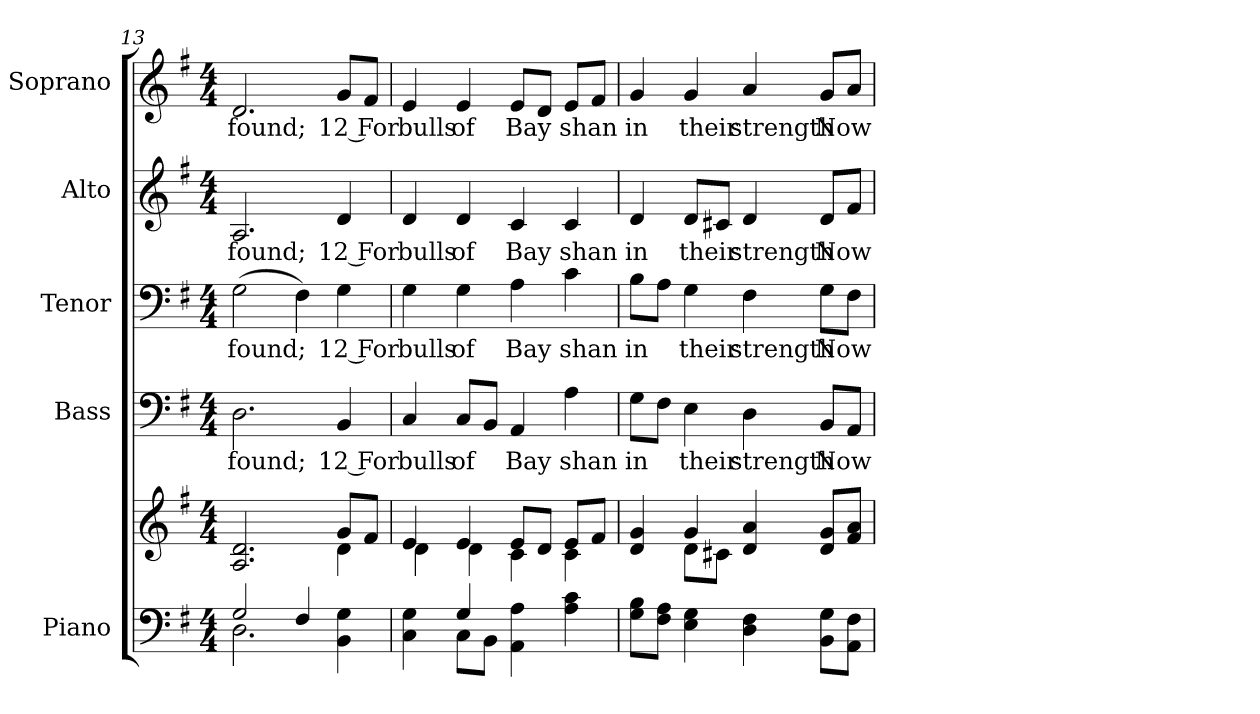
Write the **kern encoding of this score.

**kern	**kern	**kern	**text	**kern	**text	**kern	**text	**kern	**text
*part5	*part5	*part4	*part4	*part3	*part3	*part2	*part2	*part1	*part1
*staff6	*staff5	*staff4	*staff4	*staff3	*staff3	*staff2	*staff2	*staff1	*staff1
*I"Piano	*	*I"Bass	*	*I"Tenor	*	*I"Alto	*	*I"Soprano	*
*I'Pno.	*	*I'B.	*	*I'T.	*	*I'A.	*	*I'S.	*
*clefF4	*clefG2	*clefF4	*	*clefF4	*	*clefG2	*	*clefG2	*
*k[f#]	*k[f#]	*k[f#]	*	*k[f#]	*	*k[f#]	*	*k[f#]	*
*G:	*G:	*G:	*	*G:	*	*G:	*	*G:	*
*M4/4	*M4/4	*M4/4	*	*M4/4	*	*M4/4	*	*M4/4	*
=13	=13	=13	=13	=13	=13	=13	=13	=13	=13
*^	*^	*	*	*	*	*	*	*	*
!	!	!	!	!	!LO:LY:b:color=#000000	!	!	!	!	!	!
!	!	!	!	!	!	!	!LO:LY:b:color=#000000	!	!	!	!
!	!	!	!	!	!	!	!	!	!LO:LY:b:color=#000000	!	!
!	!	!	!	!	!	!	!	!	!	!	!LO:LY:b:color=#000000
2Gi/	2.Di\	2.Ai/ 2.di	2ryy	2.Di\	found;	(2Gi\	found;	2.Ai/	found;	2.di/	found;
4F#i/	.	.	4ryy	.	.	4F#i\)	.	.	.	.	.
!	!	!	!	!	!LO:LY:b:color=#000000	!	!	!	!	!	!
!	!	!	!	!	!	!	!LO:LY:b:color=#000000	!	!	!	!
!	!	!	!	!	!	!	!	!	!LO:LY:b:color=#000000	!	!
!	!	!	!	!	!	!	!	!	!	!	!LO:LY:b:color=#000000
4BBi\ 4Gi	4ryy	8gi/L	4di\	4BBi/	12 For	4Gi\	12 For	4di/	12 For	8gi/L	12 For
.	.	8f#i/J	.	.	.	.	.	.	.	8f#i/J	.
=14	=14	=14	=14	=14	=14	=14	=14	=14	=14	=14	=14
!	!	!	!	!	!LO:LY:b:color=#000000	!	!	!	!	!	!
!	!	!	!	!	!	!	!LO:LY:b:color=#000000	!	!	!	!
!	!	!	!	!	!	!	!	!	!LO:LY:b:color=#000000	!	!
!	!	!	!	!	!	!	!	!	!	!	!LO:LY:b:color=#000000
4Ci\ 4Gi	4ryy	4ei/	4di\	4Ci/	bulls	4Gi\	bulls	4di/	bulls	4ei/	bulls
!	!	!	!	!	!LO:LY:b:color=#000000	!	!	!	!	!	!
!	!	!	!	!	!	!	!LO:LY:b:color=#000000	!	!	!	!
!	!	!	!	!	!	!	!	!	!LO:LY:b:color=#000000	!	!
!	!	!	!	!	!	!	!	!	!	!	!LO:LY:b:color=#000000
4Gi/	8Ci\L	4ei/	4di\	8Ci/L	of	4Gi\	of	4di/	of	4ei/	of
.	8BBi\J	.	.	8BBi/J	.	.	.	.	.	.	.
!	!	!	!	!	!LO:LY:b:color=#000000	!	!	!	!	!	!
!	!	!	!	!	!	!	!LO:LY:b:color=#000000	!	!	!	!
!	!	!	!	!	!	!	!	!	!LO:LY:b:color=#000000	!	!
!	!	!	!	!	!	!	!	!	!	!	!LO:LY:b:color=#000000
4AAi\ 4Ai	2ryy	8ei/L	4ci\	4AAi/	Bay	4Ai\	Bay	4ci/	Bay	8ei/L	Bay
.	.	8di/J	.	.	.	.	.	.	.	8di/J	.
!	!	!	!	!	!LO:LY:b:color=#000000	!	!	!	!	!	!
!	!	!	!	!	!	!	!LO:LY:b:color=#000000	!	!	!	!
!	!	!	!	!	!	!	!	!	!LO:LY:b:color=#000000	!	!
!	!	!	!	!	!	!	!	!	!	!	!LO:LY:b:color=#000000
4Ai\ 4ci	.	8ei/L	4ci\	4Ai\	shan	4ci\	shan	4ci/	shan	8ei/L	shan
.	.	8f#i/J	.	.	.	.	.	.	.	8f#i/J	.
*v	*v	*	*	*	*	*	*	*	*	*	*
=15	=15	=15	=15	=15	=15	=15	=15	=15	=15	=15
!	!	!	!	!LO:LY:b:color=#000000	!	!	!	!	!	!
!	!	!	!	!	!	!LO:LY:b:color=#000000	!	!	!	!
!	!	!	!	!	!	!	!	!LO:LY:b:color=#000000	!	!
!	!	!	!	!	!	!	!	!	!	!LO:LY:b:color=#000000
8Gi\ 8BiL	4di/ 4gi	4ryy	8Gi\L	in	8Bi\L	in	4di/	in	4gi/	in
8F#i\ 8AiJ	.	.	8F#i\J	.	8Ai\J	.	.	.	.	.
!	!	!	!	!LO:LY:b:color=#000000	!	!	!	!	!	!
!	!	!	!	!	!	!LO:LY:b:color=#000000	!	!	!	!
!	!	!	!	!	!	!	!	!LO:LY:b:color=#000000	!	!
!	!	!	!	!	!	!	!	!	!	!LO:LY:b:color=#000000
4Ei\ 4Gi	4gi/	8di\L	4Ei\	their	4Gi\	their	8di/L	their	4gi/	their
.	.	8c#Xi\J	.	.	.	.	8c#Xi/J	.	.	.
!	!	!	!	!LO:LY:b:color=#000000	!	!	!	!	!	!
!	!	!	!	!	!	!LO:LY:b:color=#000000	!	!	!	!
!	!	!	!	!	!	!	!	!LO:LY:b:color=#000000	!	!
!	!	!	!	!	!	!	!	!	!	!LO:LY:b:color=#000000
4Di\ 4F#i	4di/ 4ai	2ryy	4Di\	strength	4F#i\	strength	4di/	strength	4ai/	strength
!	!	!	!	!LO:LY:b:color=#000000	!	!	!	!	!	!
!	!	!	!	!	!	!LO:LY:b:color=#000000	!	!	!	!
!	!	!	!	!	!	!	!	!LO:LY:b:color=#000000	!	!
!	!	!	!	!	!	!	!	!	!	!LO:LY:b:color=#000000
8BBi\ 8GiL	8di/ 8giL	.	8BBi/L	Now	8Gi\L	Now	8di/L	Now	8gi/L	Now
8AAi\ 8F#iJ	8f#i/ 8aiJ	.	8AAi/J	.	8F#i\J	.	8f#i/J	.	8ai/J	.
*	*v	*v	*	*	*	*	*	*	*	*
=	=	=	=	=	=	=	=	=	=
*-	*-	*-	*-	*-	*-	*-	*-	*-	*-
